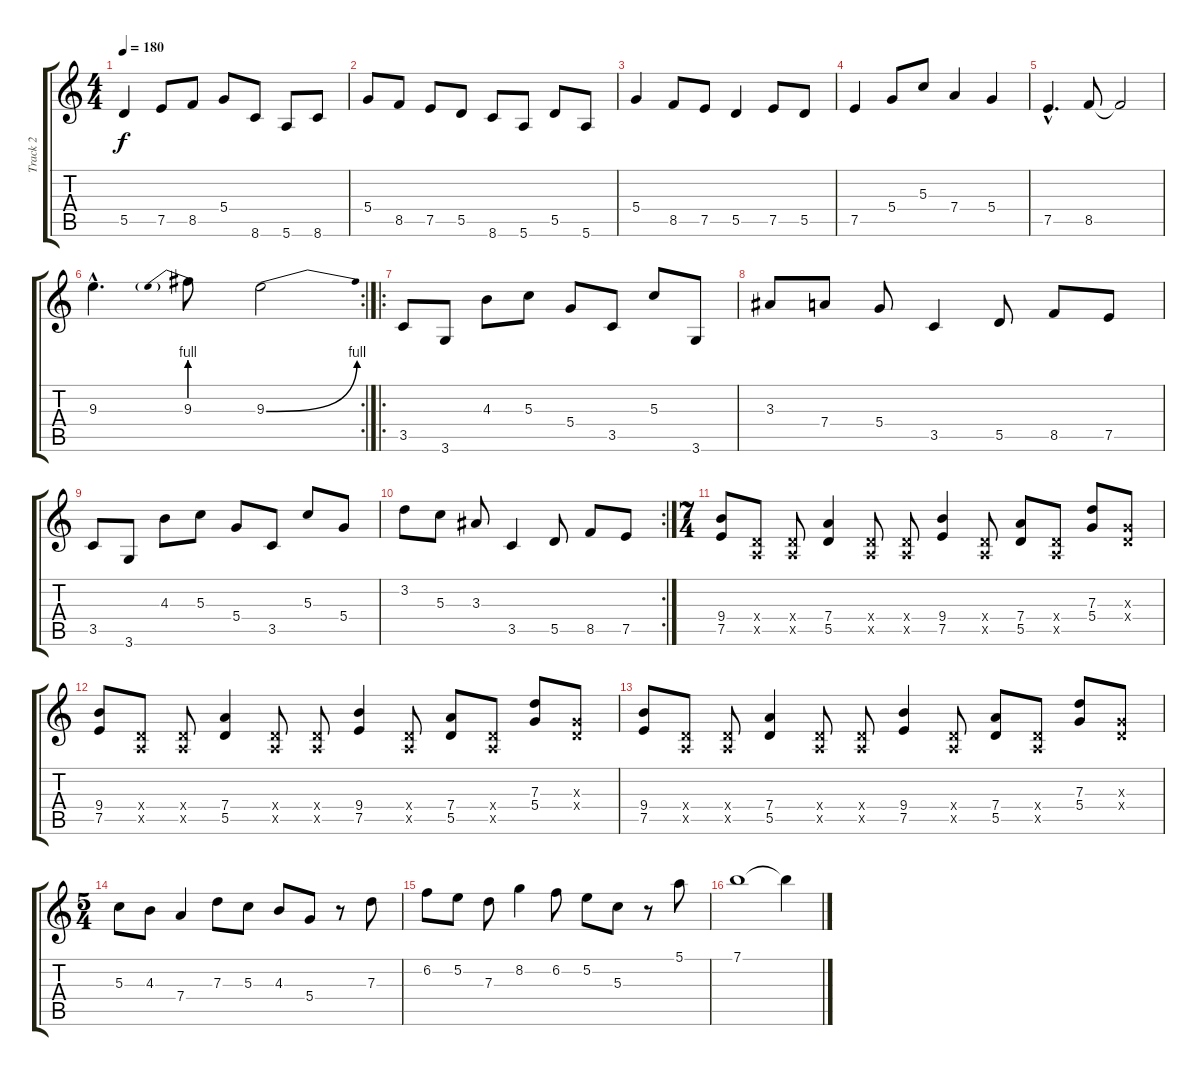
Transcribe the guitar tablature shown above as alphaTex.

\track ("Track 2" "Track 2") {instrument distortionguitar}
\staff {score tabs}
\tuning (E4 B3 G3 D3 A2 E2) {hide}
\ts (4 4)
\tempo 180
\clef g2
\ks c
5.5.4{dy f} 7.5.8 8.5.8 5.4.8 8.6.8 5.6.8 8.6.8 |
5.4.8 8.5.8 7.5.8 5.5.8 8.6.8 5.6.8 5.5.8 5.6.8 |
5.4.4 8.5.8 7.5.8 5.5.4 7.5.8 5.5.8 |
7.5.4 5.4.8 5.3.8 7.4.4 5.4.4 |
7.5{hac}.4{d} 8.5.8 8.5{t}.2 |
\rc 2
9.3{hac}.4{d} 9.3{be (prebend 0 4 60 4)}.8 9.3{be (bend 0 0 60 4)}.2 |
\ro
3.5.8{instrument electricguitarjazz} 3.6.8 4.3.8 5.3.8 5.4.8 3.5.8 5.3.8 3.6.8 |
3.3.8 7.4.8 5.4.8 3.5.4 5.5.8 8.5.8 7.5.8 |
3.5.8 3.6.8 4.3.8 5.3.8 5.4.8 3.5.8 5.3.8 5.4.8 |
\rc 2
3.2.8 5.3.8 3.3.8 3.5.4 5.5.8 8.5.8 7.5.8 |
\ts (7 4)
(9.4 7.5).8{instrument distortionguitar} (0.4{x} 0.5{x}).8 (0.4{x} 0.5{x}).8 (7.4 5.5).4 (0.4{x} 0.5{x}).8 (0.4{x} 0.5{x}).8 (9.4 7.5).4 (0.4{x} 0.5{x}).8 (7.4 5.5).8 (0.4{x} 0.5{x}).8 (7.3 5.4).8 (0.3{x} 0.4{x}).8 |
(9.4 7.5).8 (0.4{x} 0.5{x}).8 (0.4{x} 0.5{x}).8 (7.4 5.5).4 (0.4{x} 0.5{x}).8 (0.4{x} 0.5{x}).8 (9.4 7.5).4 (0.4{x} 0.5{x}).8 (7.4 5.5).8 (0.4{x} 0.5{x}).8 (7.3 5.4).8 (0.3{x} 0.4{x}).8 |
(9.4 7.5).8 (0.4{x} 0.5{x}).8 (0.4{x} 0.5{x}).8 (7.4 5.5).4 (0.4{x} 0.5{x}).8 (0.4{x} 0.5{x}).8 (9.4 7.5).4 (0.4{x} 0.5{x}).8 (7.4 5.5).8 (0.4{x} 0.5{x}).8 (7.3 5.4).8 (0.3{x} 0.4{x}).8 |
\ts (5 4)
5.3.8 4.3.8 7.4.4 7.3.8 5.3.8 4.3.8 5.4.8 r.8 7.3.8 |
6.2.8 5.2.8 7.3.8 8.2.4 6.2.8 5.2.8 5.3.8 r.8 5.1.8 |
7.1.1 7.1{t}.4
